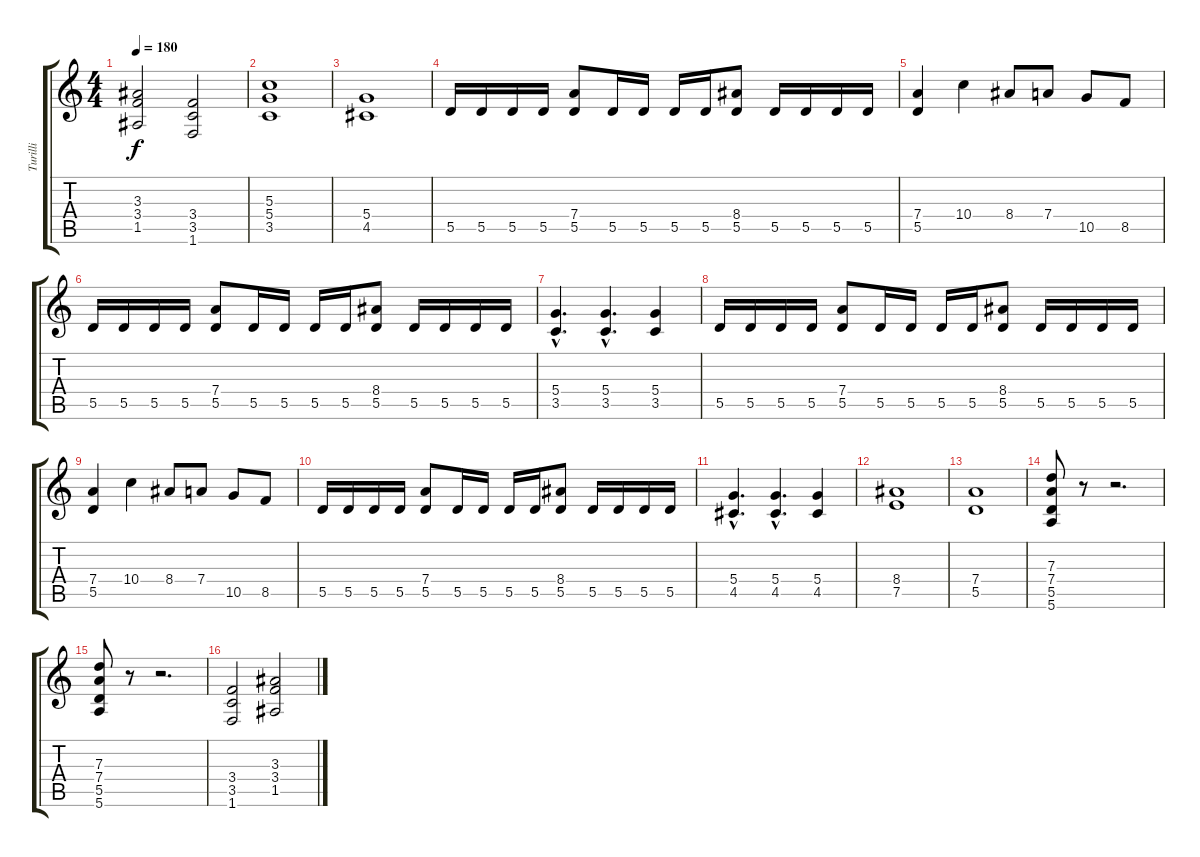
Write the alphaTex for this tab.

\track ("Turilli" "Turilli") {instrument distortionguitar}
\staff {score tabs}
\tuning (E4 B3 G3 D3 A2 E2) {hide}
\ts (4 4)
\tempo 180
\clef g2
\ks c
(3.3 3.4 1.5).2{dy f} (3.4 3.5 1.6).2 |
(5.3 5.4 3.5).1 |
(5.4 4.5).1 |
5.5.16 5.5.16 5.5.16 5.5.16 (7.4 5.5).8 5.5.16 5.5.16 5.5.16 5.5.16 (8.4 5.5).8 5.5.16 5.5.16 5.5.16 5.5.16 |
(7.4 5.5).4 10.4.4 8.4.8 7.4.8 10.5.8 8.5.8 |
5.5.16 5.5.16 5.5.16 5.5.16 (7.4 5.5).8 5.5.16 5.5.16 5.5.16 5.5.16 (8.4 5.5).8 5.5.16 5.5.16 5.5.16 5.5.16 |
(5.4{hac} 3.5{hac}).4{d} (5.4{hac} 3.5{hac}).4{d} (5.4 3.5).4 |
5.5.16 5.5.16 5.5.16 5.5.16 (7.4 5.5).8 5.5.16 5.5.16 5.5.16 5.5.16 (8.4 5.5).8 5.5.16 5.5.16 5.5.16 5.5.16 |
(7.4 5.5).4 10.4.4 8.4.8 7.4.8 10.5.8 8.5.8 |
5.5.16 5.5.16 5.5.16 5.5.16 (7.4 5.5).8 5.5.16 5.5.16 5.5.16 5.5.16 (8.4 5.5).8 5.5.16 5.5.16 5.5.16 5.5.16 |
(5.4{hac} 4.5{hac}).4{d} (5.4{hac} 4.5{hac}).4{d} (5.4 4.5).4 |
(8.4 7.5).1 |
(7.4 5.5).1 |
(7.3 7.4 5.5 5.6).8 r.8 r.2{d} |
(7.3 7.4 5.5 5.6).8 r.8 r.2{d} |
(3.4 3.5 1.6).2 (3.3 3.4 1.5).2
